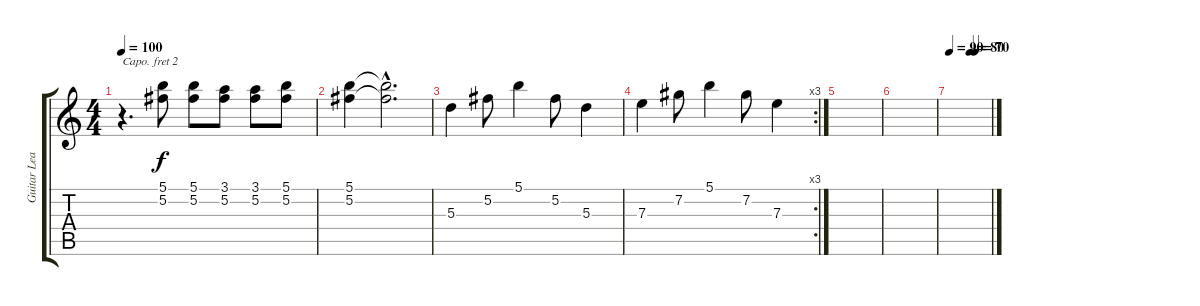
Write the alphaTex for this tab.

\track ("Guitar Lead" "Guitar Lea") {instrument acousticguitarsteel}
\staff {score tabs}
\capo 2
\tuning (E4 B3 G3 D3 A2 E2) {hide}
\ts (4 4)
\tempo 100
\clef g2
\ks c
r.4{d dy f} (5.1 5.2).8 (5.1 5.2).8 (3.1 5.2).8 (3.1 5.2).8 (5.1 5.2).8 |
(5.1 5.2).4 (5.1{hac t} 5.2{hac t}).2{d} |
5.3.4 5.2.8 5.1.4 5.2.8 5.3.4 |
\rc 3
7.3.4 7.2.8 5.1.4 7.2.8 7.3.4 |
|
|
\tempo 90
\tempo (80 0.5)
\tempo (70 0.625)
